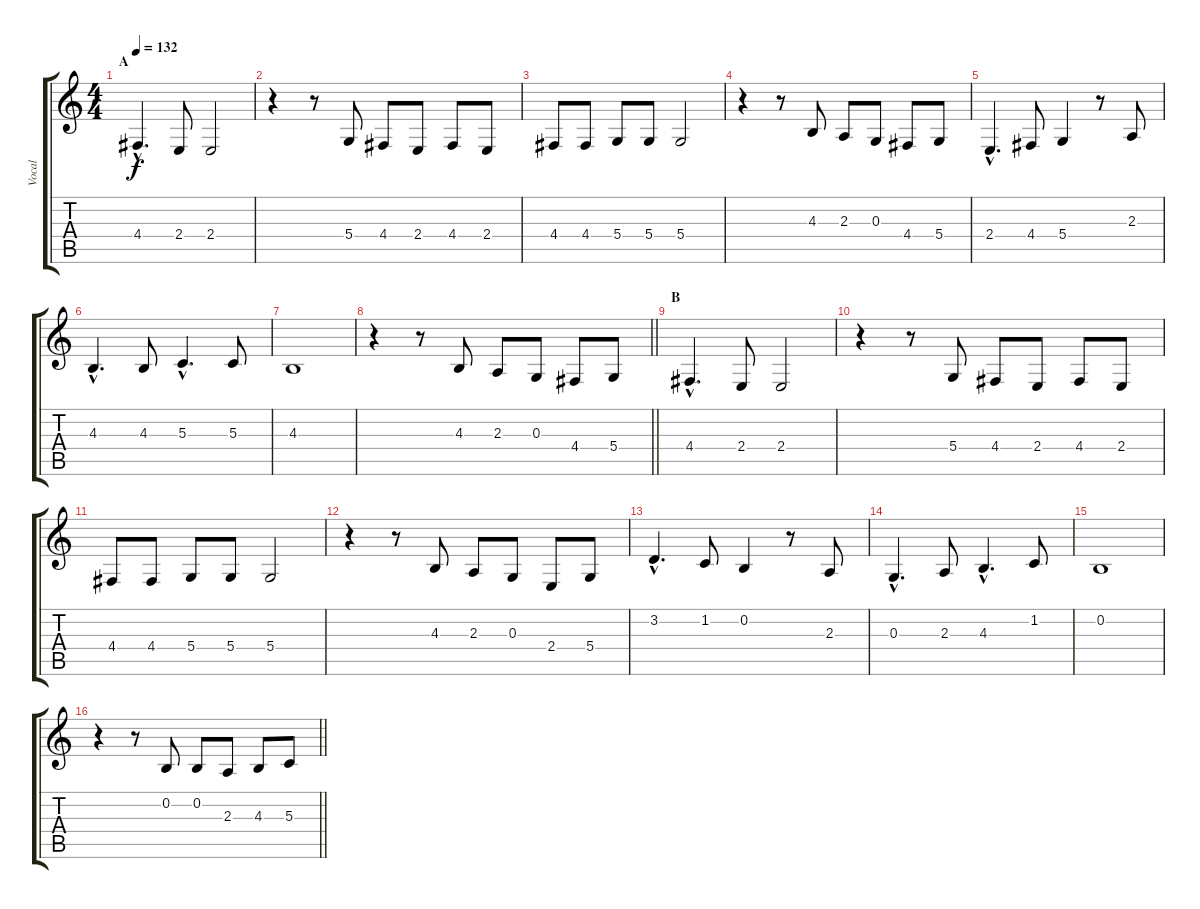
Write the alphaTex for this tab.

\track ("Vocal" "Vocal") {instrument baritonesax}
\staff {score tabs}
\tuning (E4 B3 G3 D3 A2 E2) {hide}
\ts (4 4)
\section ("" "A")
\tempo 132
\clef g2
\ks c
4.4{hac}.4{d dy f} 2.4.8 2.4.2 |
r.4 r.8 5.4.8 4.4.8 2.4.8 4.4.8 2.4.8 |
4.4.8 4.4.8 5.4.8 5.4.8 5.4.2 |
r.4 r.8 4.3.8 2.3.8 0.3.8 4.4.8 5.4.8 |
2.4{hac}.4{d} 4.4.8 5.4.4 r.8 2.3.8 |
4.3{hac}.4{d} 4.3.8 5.3{hac}.4{d} 5.3.8 |
4.3.1 |
\barLineRight lightlight
r.4 r.8 4.3.8 2.3.8 0.3.8 4.4.8 5.4.8 |
\section ("" "B")
4.4{hac}.4{d} 2.4.8 2.4.2 |
r.4 r.8 5.4.8 4.4.8 2.4.8 4.4.8 2.4.8 |
4.4.8 4.4.8 5.4.8 5.4.8 5.4.2 |
r.4 r.8 4.3.8 2.3.8 0.3.8 2.4.8 5.4.8 |
3.2{hac}.4{d} 1.2.8 0.2.4 r.8 2.3.8 |
0.3{hac}.4{d} 2.3.8 4.3{hac}.4{d} 1.2.8 |
0.2.1 |
\barLineRight lightlight
r.4 r.8 0.2.8 0.2.8 2.3.8 4.3.8 5.3.8
